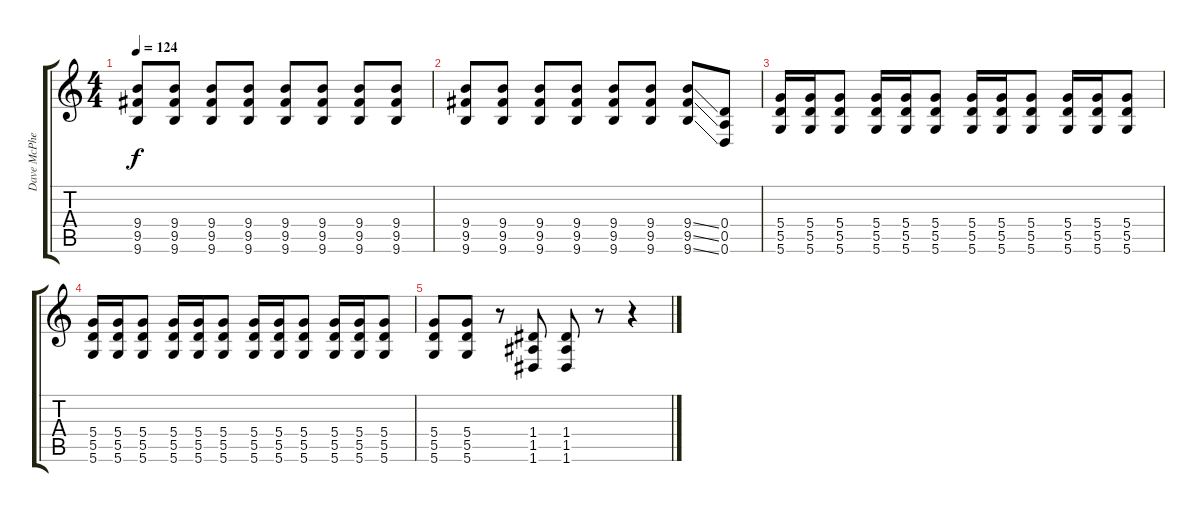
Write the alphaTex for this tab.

\track ("Dave McPherson - Guitar" "Dave McPhe") {instrument overdrivenguitar}
\staff {score tabs}
\tuning (E4 B3 G3 D3 A2 D2) {hide}
\ts (4 4)
\tempo 124
\clef g2
\ks c
(9.4 9.5 9.6).8{dy f} (9.4 9.5 9.6).8 (9.4 9.5 9.6).8 (9.4 9.5 9.6).8 (9.4 9.5 9.6).8 (9.4 9.5 9.6).8 (9.4 9.5 9.6).8 (9.4 9.5 9.6).8 |
(9.4 9.5 9.6).8 (9.4 9.5 9.6).8 (9.4 9.5 9.6).8 (9.4 9.5 9.6).8 (9.4 9.5 9.6).8 (9.4 9.5 9.6).8 (9.4{ss} 9.5{ss} 9.6{ss}).8 (0.4 0.5 0.6).8 |
(5.4 5.5 5.6).16 (5.4 5.5 5.6).16 (5.4 5.5 5.6).8 (5.4 5.5 5.6).16 (5.4 5.5 5.6).16 (5.4 5.5 5.6).8 (5.4 5.5 5.6).16 (5.4 5.5 5.6).16 (5.4 5.5 5.6).8 (5.4 5.5 5.6).16 (5.4 5.5 5.6).16 (5.4 5.5 5.6).8 |
(5.4 5.5 5.6).16 (5.4 5.5 5.6).16 (5.4 5.5 5.6).8 (5.4 5.5 5.6).16 (5.4 5.5 5.6).16 (5.4 5.5 5.6).8 (5.4 5.5 5.6).16 (5.4 5.5 5.6).16 (5.4 5.5 5.6).8 (5.4 5.5 5.6).16 (5.4 5.5 5.6).16 (5.4 5.5 5.6).8 |
(5.4 5.5 5.6).8 (5.4 5.5 5.6).8 r.8 (1.4 1.5 1.6).8 (1.4 1.5 1.6).8 r.8 r.4
